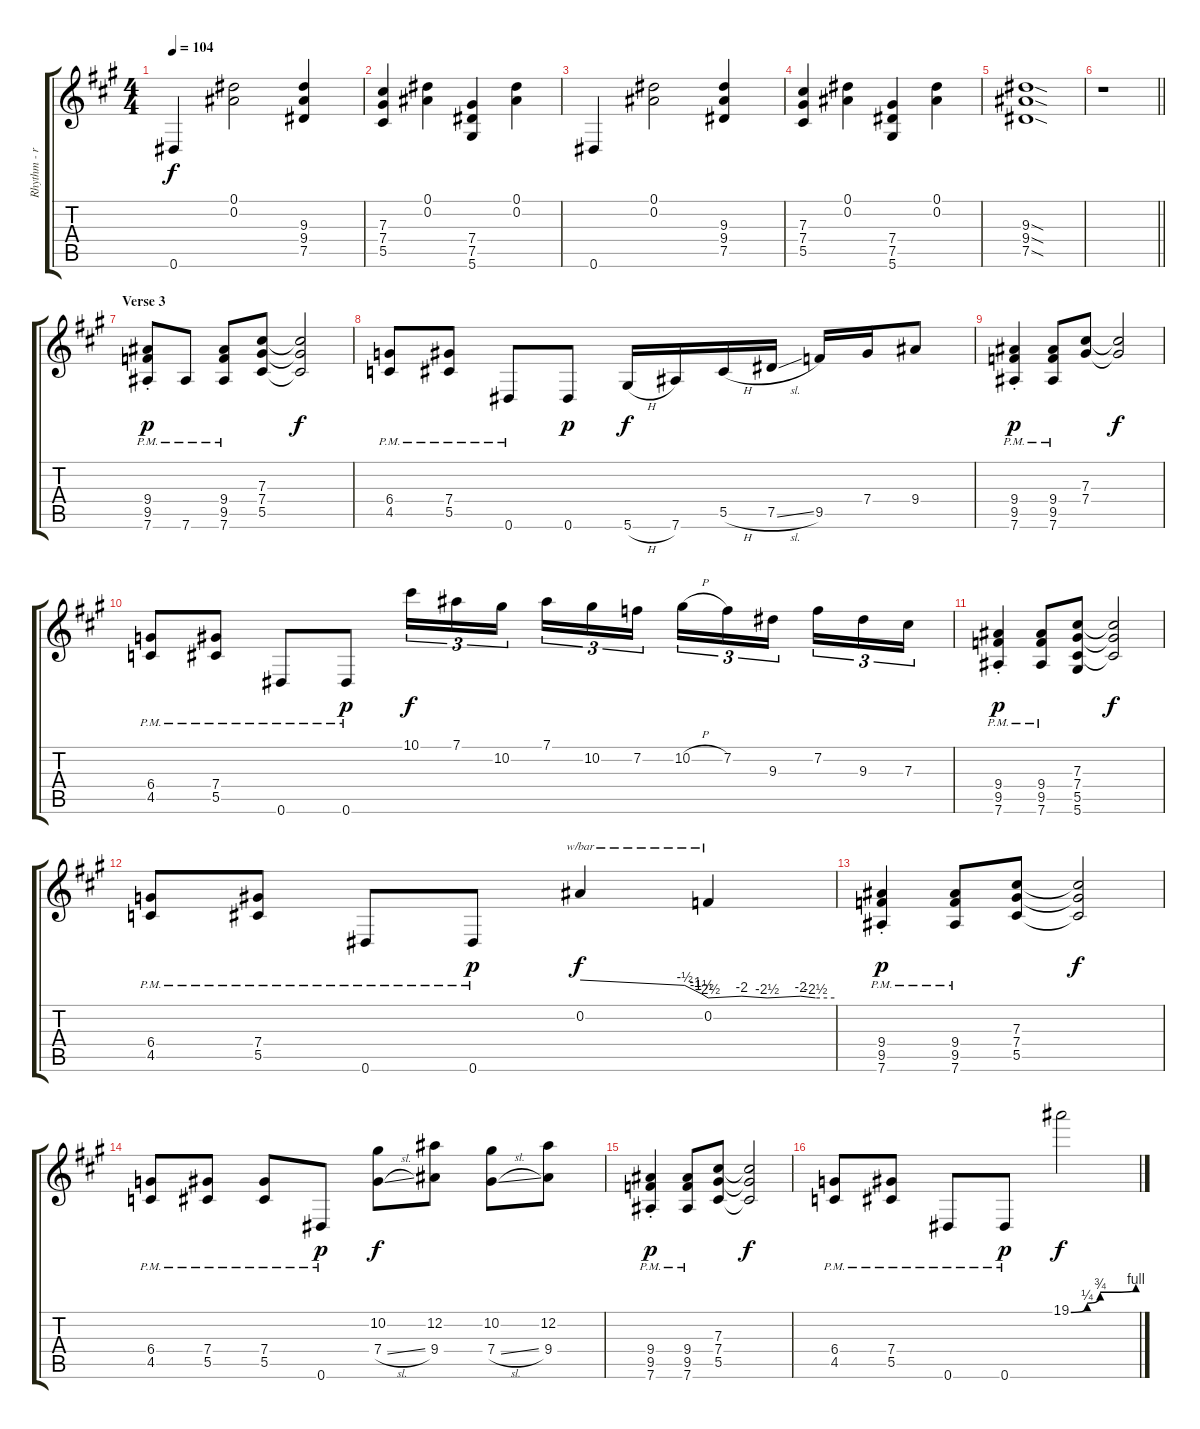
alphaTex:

\track ("Rhythm - right" "Rhythm - r") {instrument distortionguitar}
\staff {score tabs}
\tuning (Eb4 Bb3 Gb3 Db3 Ab2 Eb2) {hide}
\ts (4 4)
\tempo 104
\clef g2
\ks a
0.6.4{dy f} (0.1 0.2).2 (9.3 9.4 7.5).4 |
(7.3 7.4 5.5).4 (0.1 0.2).4 (7.4 7.5 5.6).4 (0.1 0.2).4 |
0.6.4 (0.1 0.2).2 (9.3 9.4 7.5).4 |
(7.3 7.4 5.5).4 (0.1 0.2).4 (7.4 7.5 5.6).4 (0.1 0.2).4 |
(9.3{sod} 9.4{sod} 7.5{sod}).1 |
\barLineRight lightlight
r.1 |
\section ("" "Verse 3")
(9.4{pm st} 9.5{pm st} 7.6{pm}).8{dy p} 7.6{pm}.8 (9.4{pm} 9.5{pm} 7.6{pm}).8 (7.3 7.4 5.5).8 (7.3{t} 7.4{t} 5.5{t}).2{dy f} |
(6.4{pm} 4.5{pm}).8 (7.4{pm} 5.5{pm}).8 0.6{pm}.8 0.6.8{dy p} 5.6{h}.16{dy f} 7.6.16 5.5{h}.16 7.5{sl}.16 9.5.16 7.4.16 9.4.8 |
(9.4{pm st} 9.5{pm st} 7.6{pm}).4{dy p} (9.4{pm} 9.5{pm} 7.6{pm}).8 (7.3 7.4).8 (7.3{t} 7.4{t}).2{dy f} |
(6.4{pm} 4.5{pm}).8 (7.4{pm} 5.5{pm}).8 0.6{pm}.8 0.6{pm}.8{dy p} 10.1.16{tu (3 2) dy f} 7.1.16{tu (3 2)} 10.2.16{tu (3 2) beam splitsecondary} 7.1.16{tu (3 2)} 10.2.16{tu (3 2)} 7.2.16{tu (3 2)} 10.2{h}.16{tu (3 2)} 7.2.16{tu (3 2)} 9.3.16{tu (3 2) beam splitsecondary} 7.2.16{tu (3 2)} 9.3.16{tu (3 2)} 7.3.16{tu (3 2)} |
(9.4{pm st} 9.5{pm st} 7.6{pm}).4{dy p} (9.4{pm} 9.5{pm} 7.6{pm}).8 (7.3 7.4 5.5 5.6).8 (7.3{t} 7.4{t} 5.5{t}).2{dy f} |
(6.4{pm} 4.5{pm}).8 (7.4{pm} 5.5{pm}).8 0.6{pm}.8 0.6{pm}.8{dy p} 0.2.4{tbe (custom default 0 0 49 -2 54 -4 57 -6 60 -10) dy f} 0.2.4{tbe (custom default 0 -10 16 -8 28 -10 44 -8 51 -10 60 -10)} |
(9.4{pm st} 9.5{pm st} 7.6{pm}).4{dy p} (9.4{pm} 9.5{pm} 7.6{pm}).8 (7.3 7.4 5.5).8 (7.3{t} 7.4{t} 5.5{t}).2{dy f} |
(6.4{pm} 4.5{pm}).8 (7.4{pm} 5.5{pm}).8 (7.4{pm} 5.5{pm}).8 0.6{pm}.8{dy p} (10.2 7.4{sl}).8{dy f} (12.2 9.4).8 (10.2 7.4{sl}).8 (12.2 9.4).8 |
(9.4{pm st} 9.5{pm st} 7.6{pm}).4{dy p} (9.4{pm} 9.5{pm} 7.6{pm}).8 (7.3 7.4 5.5).8 (7.3{t} 7.4{t} 5.5{t}).2{dy f} |
(6.4{pm} 4.5{pm}).8 (7.4{pm} 5.5{pm}).8 0.6{pm}.8 0.6{pm}.8{dy p} 19.1{be (custom 0 0 15 1 27 3 60 4)}.2{dy f}
